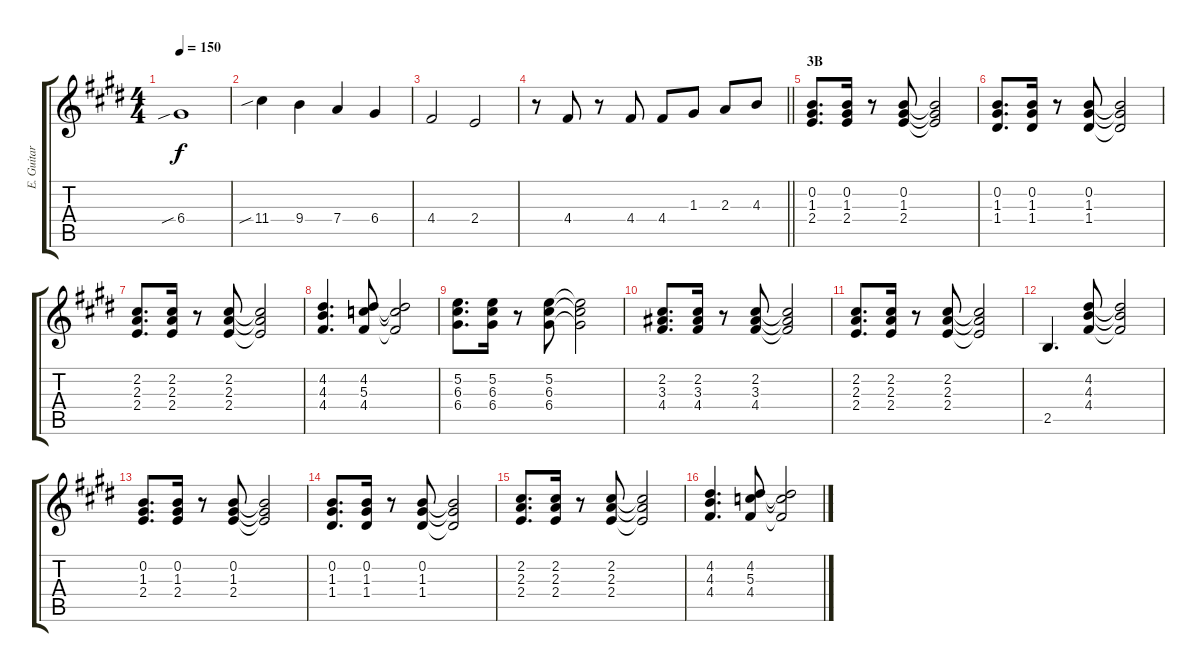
\track ("E. Guitar I" "E. Guitar ") {instrument overdrivenguitar}
\staff {score tabs}
\tuning (E4 B3 G3 D3 A2 E2) {hide}
\ts (4 4)
\tempo 150
\clef g2
\ks e
6.4{sib}.1{dy f} |
11.4{sib}.4 9.4.4 7.4.4 6.4.4 |
4.4.2 2.4.2 |
\barLineRight lightlight
r.8 4.4.8 r.8 4.4.8 4.4.8 1.3.8 2.3.8 4.3.8 |
\section ("" "3B")
(0.2 1.3 2.4).8{d} (0.2 1.3 2.4).16 r.8 (0.2 1.3 2.4).8 (0.2{t} 1.3{t} 2.4{t}).2 |
(0.2 1.3 1.4).8{d} (0.2 1.3 1.4).16 r.8 (0.2 1.3 1.4).8 (0.2{t} 1.3{t} 1.4{t}).2 |
(2.2 2.3 2.4).8{d} (2.2 2.3 2.4).16 r.8 (2.2 2.3 2.4).8 (2.2{t} 2.3{t} 2.4{t}).2 |
(4.2 4.3 4.4).4{d} (4.2 5.3 4.4).8 (4.2{t} 5.3{t} 4.4{t}).2 |
(5.2 6.3 6.4).8{d} (5.2 6.3 6.4).16 r.8 (5.2 6.3 6.4).8 (5.2{t} 6.3{t} 6.4{t}).2 |
(2.2 3.3 4.4).8{d} (2.2 3.3 4.4).16 r.8 (2.2 3.3 4.4).8 (2.2{t} 3.3{t} 4.4{t}).2 |
(2.2 2.3 2.4).8{d} (2.2 2.3 2.4).16 r.8 (2.2 2.3 2.4).8 (2.2{t} 2.3{t} 2.4{t}).2 |
2.5.4{d} (4.2 4.3 4.4).8 (4.2{t} 4.3{t} 4.4{t}).2 |
(0.2 1.3 2.4).8{d} (0.2 1.3 2.4).16 r.8 (0.2 1.3 2.4).8 (0.2{t} 1.3{t} 2.4{t}).2 |
(0.2 1.3 1.4).8{d} (0.2 1.3 1.4).16 r.8 (0.2 1.3 1.4).8 (0.2{t} 1.3{t} 1.4{t}).2 |
(2.2 2.3 2.4).8{d} (2.2 2.3 2.4).16 r.8 (2.2 2.3 2.4).8 (2.2{t} 2.3{t} 2.4{t}).2 |
(4.2 4.3 4.4).4{d} (4.2 5.3 4.4).8 (4.2{t} 5.3{t} 4.4{t}).2
